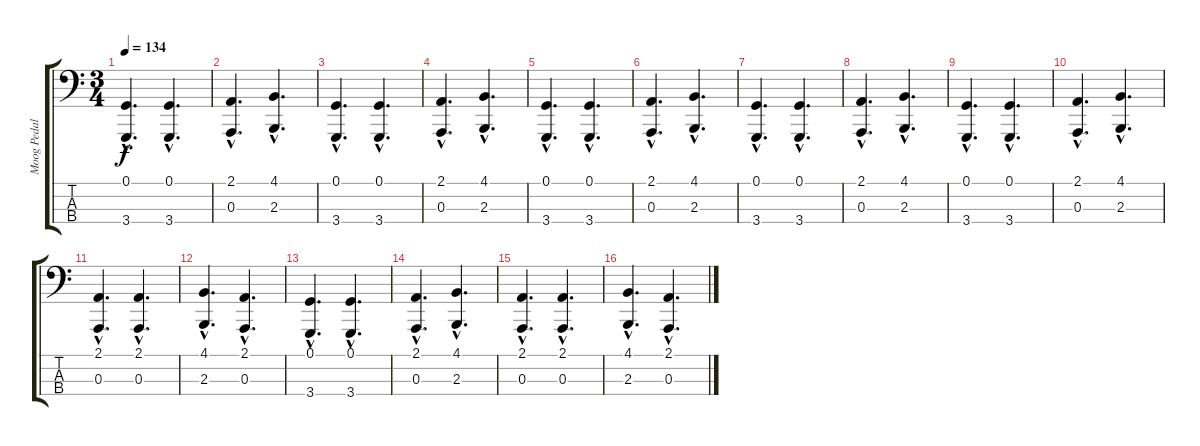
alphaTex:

\track ("Moog Pedals" "Moog Pedal") {instrument lead8bassandlead}
\staff {score tabs}
\tuning (G2 D2 A1 E1) {hide}
\ts (3 4)
\tempo 134
\clef f4
\ks c
(0.1{hac} 3.4{hac}).4{d dy f} (0.1{hac} 3.4{hac}).4{d} |
(2.1{hac} 0.3{hac}).4{d} (4.1{hac} 2.3{hac}).4{d} |
(0.1{hac} 3.4{hac}).4{d} (0.1{hac} 3.4{hac}).4{d} |
(2.1{hac} 0.3{hac}).4{d} (4.1{hac} 2.3{hac}).4{d} |
(0.1{hac} 3.4{hac}).4{d} (0.1{hac} 3.4{hac}).4{d} |
(2.1{hac} 0.3{hac}).4{d} (4.1{hac} 2.3{hac}).4{d} |
(0.1{hac} 3.4{hac}).4{d} (0.1{hac} 3.4{hac}).4{d} |
(2.1{hac} 0.3{hac}).4{d} (4.1{hac} 2.3{hac}).4{d} |
(0.1{hac} 3.4{hac}).4{d} (0.1{hac} 3.4{hac}).4{d} |
(2.1{hac} 0.3{hac}).4{d} (4.1{hac} 2.3{hac}).4{d} |
(2.1{hac} 0.3{hac}).4{d} (2.1{hac} 0.3{hac}).4{d} |
(4.1{hac} 2.3{hac}).4{d} (2.1{hac} 0.3{hac}).4{d} |
(0.1{hac} 3.4{hac}).4{d} (0.1{hac} 3.4{hac}).4{d} |
(2.1{hac} 0.3{hac}).4{d} (4.1{hac} 2.3{hac}).4{d} |
(2.1{hac} 0.3{hac}).4{d} (2.1{hac} 0.3{hac}).4{d} |
(4.1{hac} 2.3{hac}).4{d} (2.1{hac} 0.3{hac}).4{d}
